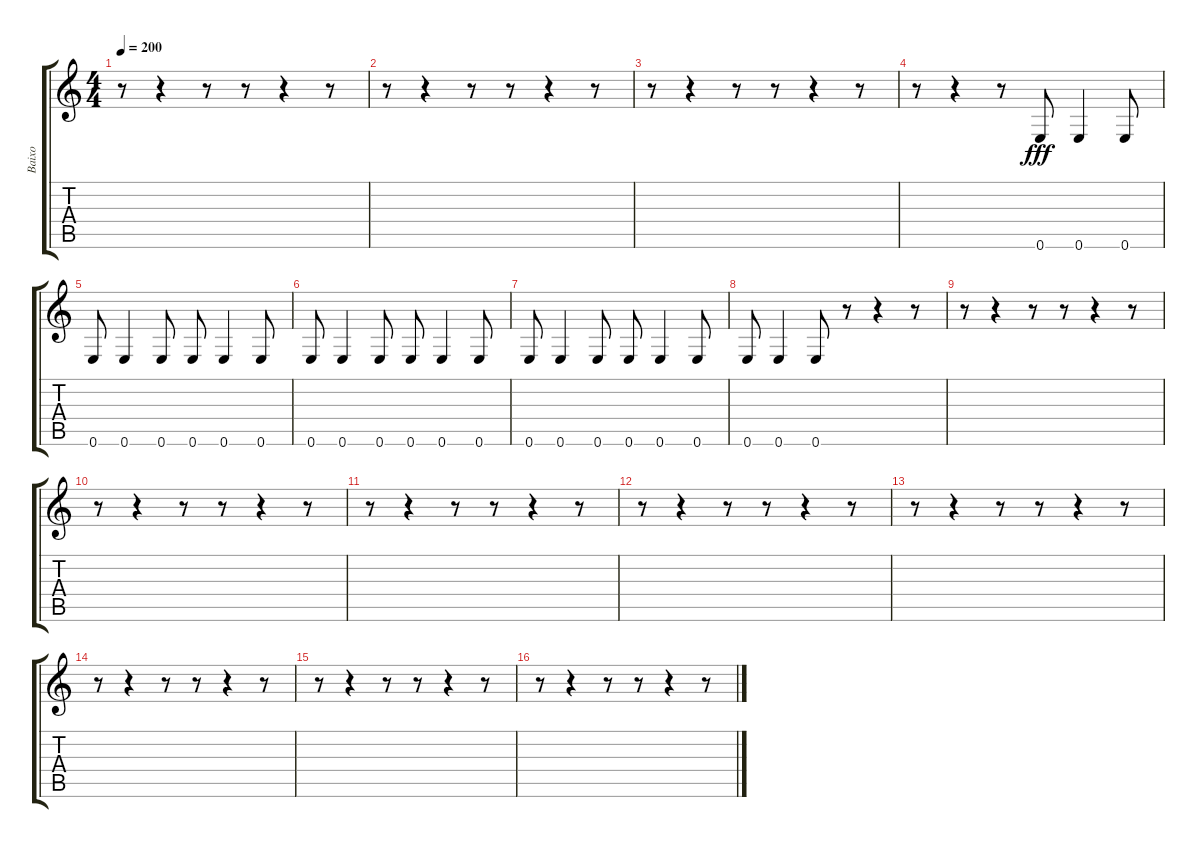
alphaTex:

\track ("Baixo" "Baixo") {instrument electricbasspick}
\staff {score tabs}
\tuning (E4 B3 G3 D3 A2 E2) {hide}
\ts (4 4)
\tempo 200
\clef g2
\ks c
r.8{dy fff} r.4 r.8 r.8 r.4 r.8 |
r.8 r.4 r.8 r.8 r.4 r.8 |
r.8 r.4 r.8 r.8 r.4 r.8 |
r.8 r.4 r.8 0.6.8 0.6.4 0.6.8 |
0.6.8 0.6.4 0.6.8 0.6.8 0.6.4 0.6.8 |
0.6.8 0.6.4 0.6.8 0.6.8 0.6.4 0.6.8 |
0.6.8 0.6.4 0.6.8 0.6.8 0.6.4 0.6.8 |
0.6.8 0.6.4 0.6.8 r.8 r.4 r.8 |
r.8 r.4 r.8 r.8 r.4 r.8 |
r.8 r.4 r.8 r.8 r.4 r.8 |
r.8 r.4 r.8 r.8 r.4 r.8 |
r.8 r.4 r.8 r.8 r.4 r.8 |
r.8 r.4 r.8 r.8 r.4 r.8 |
r.8 r.4 r.8 r.8 r.4 r.8 |
r.8 r.4 r.8 r.8 r.4 r.8 |
r.8 r.4 r.8 r.8 r.4 r.8
